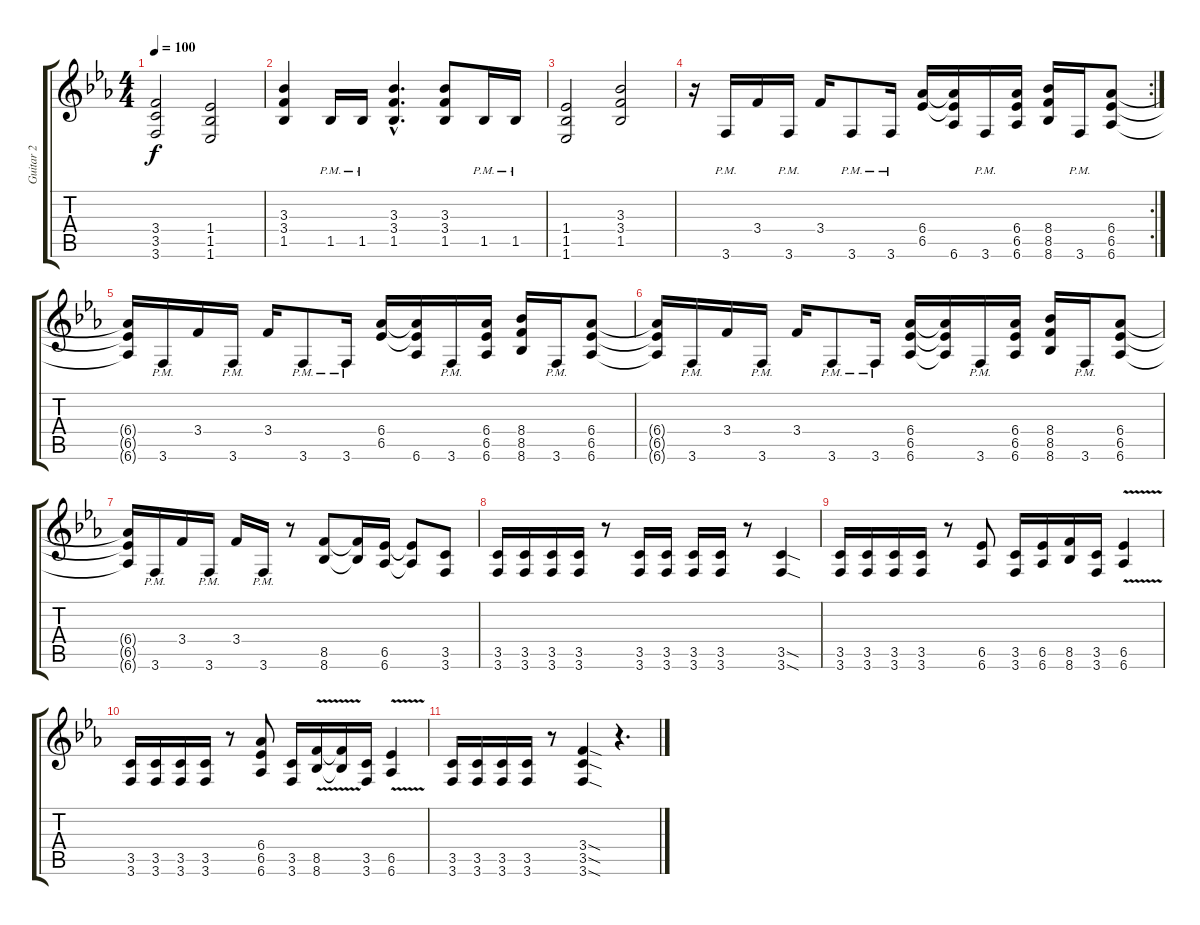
\track ("Guitar 2" "Guitar 2") {instrument distortionguitar}
\staff {score tabs}
\tuning (E4 B3 G3 D3 A2 D2) {hide}
\ts (4 4)
\tempo 100
\clef g2
\ks eb
(3.4 3.5 3.6).2{dy f} (1.4 1.5 1.6).2 |
(3.3 3.4 1.5).4 1.5{pm}.16 1.5{pm}.16 (3.3{hac} 3.4{hac} 1.5{hac}).4{d} (3.3 3.4 1.5).8 1.5{pm}.16 1.5{pm}.16 |
(1.4 1.5 1.6).2 (3.3 3.4 1.5).2 |
\rc 2
r.16 3.6{pm}.16 3.4.16 3.6{pm}.16 3.4.16 3.6{pm}.8 3.6{pm}.16 (6.4 6.5).16 (6.4{t} 6.5{t} 6.6).16 3.6{pm}.16 (6.4 6.5 6.6).16 (8.4 8.5 8.6).16 3.6{pm}.16 (6.4 6.5 6.6).8 |
(6.4{t} 6.5{t} 6.6{t}).16 3.6{pm}.16 3.4.16 3.6{pm}.16 3.4.16 3.6{pm}.8 3.6{pm}.16 (6.4 6.5).16 (6.4{t} 6.5{t} 6.6).16 3.6{pm}.16 (6.4 6.5 6.6).16 (8.4 8.5 8.6).16 3.6{pm}.16 (6.4 6.5 6.6).8 |
(6.4{t} 6.5{t} 6.6{t}).16 3.6{pm}.16 3.4.16 3.6{pm}.16 3.4.16 3.6{pm}.8 3.6{pm}.16 (6.4 6.5 6.6).16 (6.4{t} 6.5{t} 6.6{t}).16 3.6{pm}.16 (6.4 6.5 6.6).16 (8.4 8.5 8.6).16 3.6{pm}.16 (6.4 6.5 6.6).8 |
(6.4{t} 6.5{t} 6.6{t}).16 3.6{pm}.16 3.4.16 3.6{pm}.16 3.4.16 3.6{pm}.16 r.8 (8.5 8.6).8 (8.5{t} 8.6{t}).16 (6.5 6.6).16 (6.5{t} 6.6{t}).8 (3.5 3.6).8 |
(3.5 3.6).16 (3.5 3.6).16 (3.5 3.6).16 (3.5 3.6).16 r.8 (3.5 3.6).16 (3.5 3.6).16 (3.5 3.6).16 (3.5 3.6).16 r.8 (3.5{sod} 3.6{sod}).4 |
(3.5 3.6).16 (3.5 3.6).16 (3.5 3.6).16 (3.5 3.6).16 r.8 (6.5 6.6).8 (3.5 3.6).16 (6.5 6.6).16 (8.5 8.6).16 (3.5 3.6).16 (6.5{v} 6.6{v}).4 |
(3.5 3.6).16 (3.5 3.6).16 (3.5 3.6).16 (3.5 3.6).16 r.8 (6.4 6.5 6.6).8 (3.5 3.6).16 (8.5{v} 8.6{v}).16 (8.5{t} 8.6{t}).16 (3.5 3.6).16 (6.5{v} 6.6{v}).4 |
(3.5 3.6).16 (3.5 3.6).16 (3.5 3.6).16 (3.5 3.6).16 r.8 (3.4{sod} 3.5{sod} 3.6{sod}).4 r.4{d}
